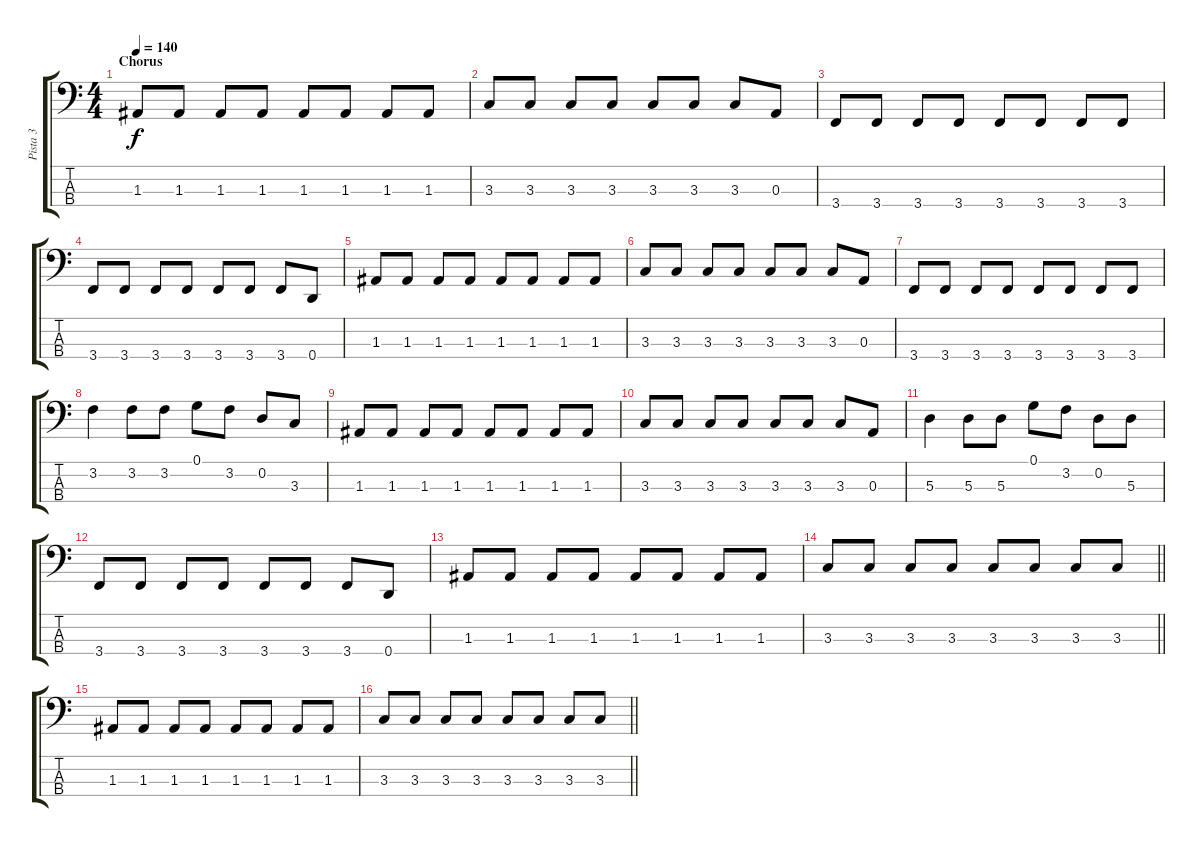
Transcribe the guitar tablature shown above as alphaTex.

\track ("Pista 3" "Pista 3") {instrument electricbassfinger}
\staff {score tabs}
\tuning (G2 D2 A1 D1) {hide}
\ts (4 4)
\section ("" "Chorus")
\tempo 140
\clef f4
\ks c
1.3.8{dy f} 1.3.8 1.3.8 1.3.8 1.3.8 1.3.8 1.3.8 1.3.8 |
3.3.8 3.3.8 3.3.8 3.3.8 3.3.8 3.3.8 3.3.8 0.3.8 |
3.4.8 3.4.8 3.4.8 3.4.8 3.4.8 3.4.8 3.4.8 3.4.8 |
3.4.8 3.4.8 3.4.8 3.4.8 3.4.8 3.4.8 3.4.8 0.4.8 |
1.3.8 1.3.8 1.3.8 1.3.8 1.3.8 1.3.8 1.3.8 1.3.8 |
3.3.8 3.3.8 3.3.8 3.3.8 3.3.8 3.3.8 3.3.8 0.3.8 |
3.4.8 3.4.8 3.4.8 3.4.8 3.4.8 3.4.8 3.4.8 3.4.8 |
3.2.4 3.2.8 3.2.8 0.1.8 3.2.8 0.2.8 3.3.8 |
1.3.8 1.3.8 1.3.8 1.3.8 1.3.8 1.3.8 1.3.8 1.3.8 |
3.3.8 3.3.8 3.3.8 3.3.8 3.3.8 3.3.8 3.3.8 0.3.8 |
5.3.4 5.3.8 5.3.8 0.1.8 3.2.8 0.2.8 5.3.8 |
3.4.8 3.4.8 3.4.8 3.4.8 3.4.8 3.4.8 3.4.8 0.4.8 |
1.3.8 1.3.8 1.3.8 1.3.8 1.3.8 1.3.8 1.3.8 1.3.8 |
\barLineRight lightlight
3.3.8 3.3.8 3.3.8 3.3.8 3.3.8 3.3.8 3.3.8 3.3.8 |
1.3.8 1.3.8 1.3.8 1.3.8 1.3.8 1.3.8 1.3.8 1.3.8 |
\barLineRight lightlight
3.3.8 3.3.8 3.3.8 3.3.8 3.3.8 3.3.8 3.3.8 3.3.8
